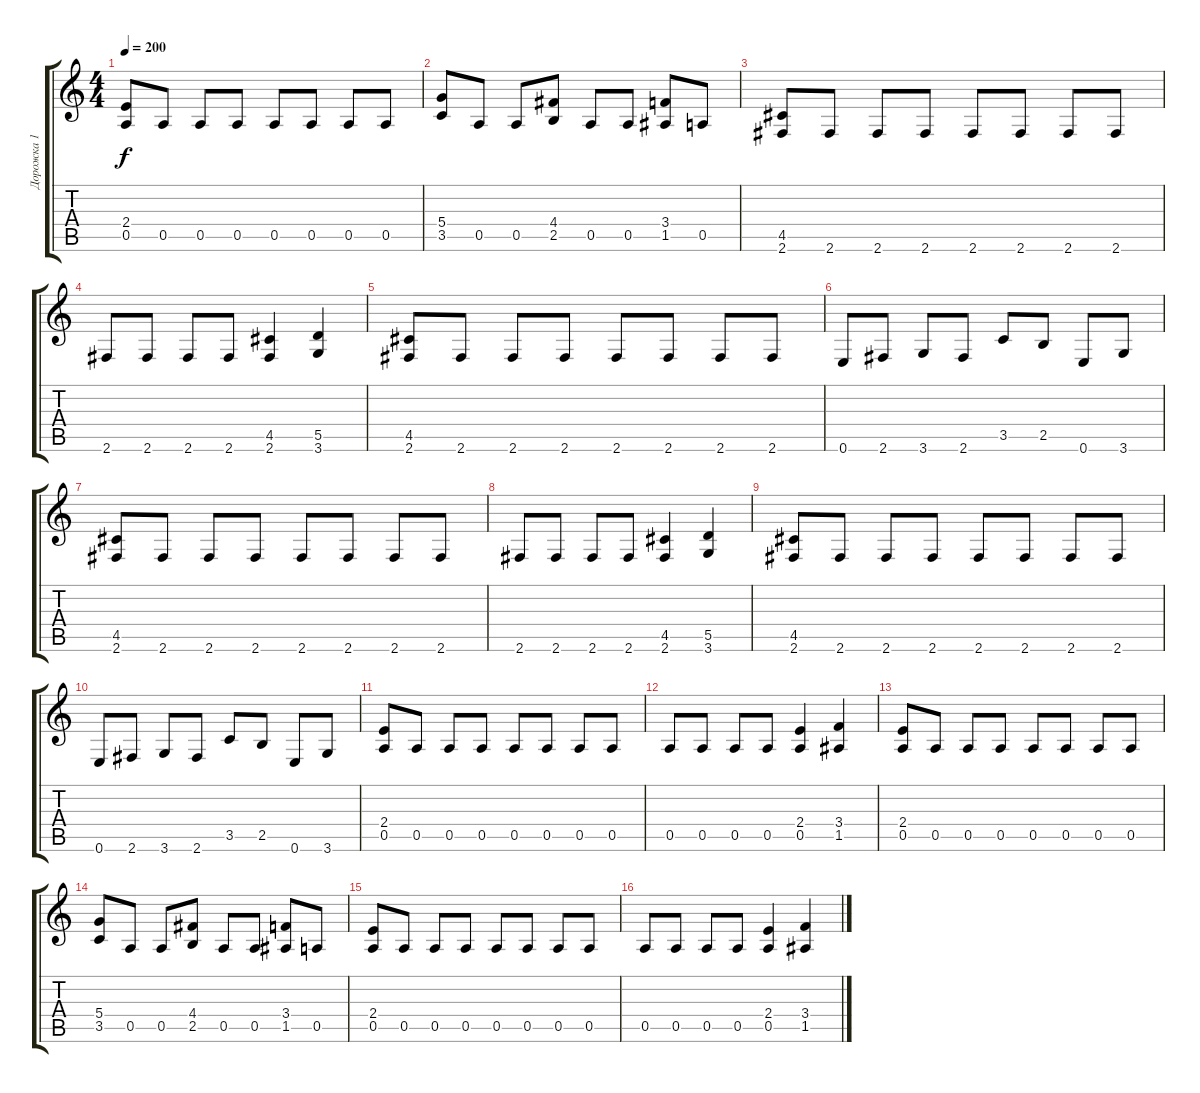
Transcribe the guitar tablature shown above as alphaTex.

\track ("Дорожка 1" "Дорожка 1") {instrument distortionguitar}
\staff {score tabs}
\tuning (E4 B3 G3 D3 A2 E2) {hide}
\ts (4 4)
\tempo 200
\clef g2
\ks c
(2.4 0.5).8{dy f} 0.5.8 0.5.8 0.5.8 0.5.8 0.5.8 0.5.8 0.5.8 |
(5.4 3.5).8 0.5.8 0.5.8 (4.4 2.5).8 0.5.8 0.5.8 (3.4 1.5).8 0.5.8 |
(4.5 2.6).8 2.6.8 2.6.8 2.6.8 2.6.8 2.6.8 2.6.8 2.6.8 |
2.6.8 2.6.8 2.6.8 2.6.8 (4.5 2.6).4 (5.5 3.6).4 |
(4.5 2.6).8 2.6.8 2.6.8 2.6.8 2.6.8 2.6.8 2.6.8 2.6.8 |
0.6.8 2.6.8 3.6.8 2.6.8 3.5.8 2.5.8 0.6.8 3.6.8 |
(4.5 2.6).8 2.6.8 2.6.8 2.6.8 2.6.8 2.6.8 2.6.8 2.6.8 |
2.6.8 2.6.8 2.6.8 2.6.8 (4.5 2.6).4 (5.5 3.6).4 |
(4.5 2.6).8 2.6.8 2.6.8 2.6.8 2.6.8 2.6.8 2.6.8 2.6.8 |
0.6.8 2.6.8 3.6.8 2.6.8 3.5.8 2.5.8 0.6.8 3.6.8 |
(2.4 0.5).8 0.5.8 0.5.8 0.5.8 0.5.8 0.5.8 0.5.8 0.5.8 |
0.5.8 0.5.8 0.5.8 0.5.8 (2.4 0.5).4 (3.4 1.5).4 |
(2.4 0.5).8 0.5.8 0.5.8 0.5.8 0.5.8 0.5.8 0.5.8 0.5.8 |
(5.4 3.5).8 0.5.8 0.5.8 (4.4 2.5).8 0.5.8 0.5.8 (3.4 1.5).8 0.5.8 |
(2.4 0.5).8 0.5.8 0.5.8 0.5.8 0.5.8 0.5.8 0.5.8 0.5.8 |
0.5.8 0.5.8 0.5.8 0.5.8 (2.4 0.5).4 (3.4 1.5).4
